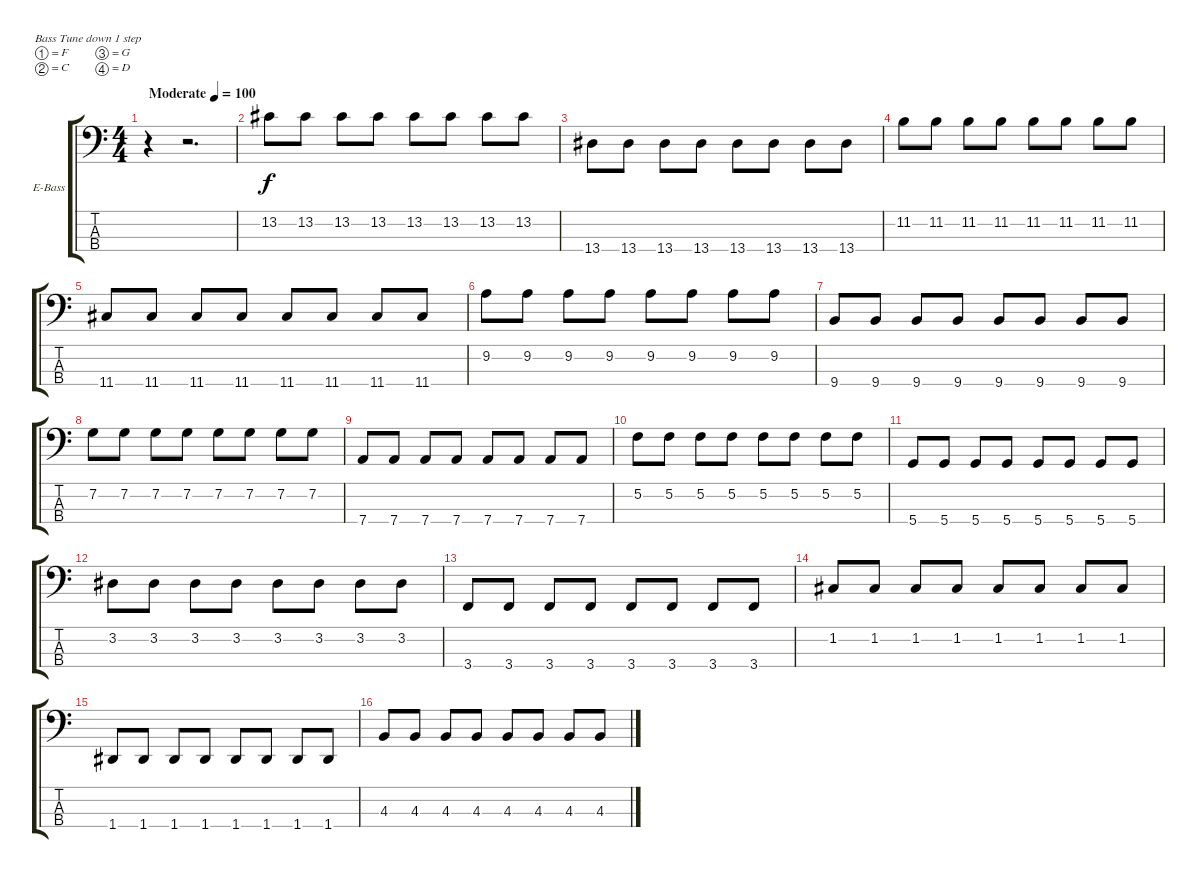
\bracketExtendMode groupsimilarinstruments
\firstSystemTrackNameOrientation horizontal
\otherSystemsTrackNameOrientation horizontal
\track ("Äîðîæêà 3" "E-Bass") {instrument electricbassfinger}
\staff {score tabs}
\tuning (F2 C2 G1 D1)
\ts (4 4)
\beaming (8 2 2 2 2)
\tempo (100 "Moderate")
\clef f4
\ks c
r.4{dy f instrument electricbassfinger} r.2{d} |
13.2.8 13.2.8 13.2.8 13.2.8 13.2.8 13.2.8 13.2.8 13.2.8 |
13.4.8 13.4.8 13.4.8 13.4.8 13.4.8 13.4.8 13.4.8 13.4.8 |
11.2.8 11.2.8 11.2.8 11.2.8 11.2.8 11.2.8 11.2.8 11.2.8 |
11.4.8 11.4.8 11.4.8 11.4.8 11.4.8 11.4.8 11.4.8 11.4.8 |
9.2.8 9.2.8 9.2.8 9.2.8 9.2.8 9.2.8 9.2.8 9.2.8 |
9.4.8 9.4.8 9.4.8 9.4.8 9.4.8 9.4.8 9.4.8 9.4.8 |
7.2.8 7.2.8 7.2.8 7.2.8 7.2.8 7.2.8 7.2.8 7.2.8 |
7.4.8 7.4.8 7.4.8 7.4.8 7.4.8 7.4.8 7.4.8 7.4.8 |
5.2.8 5.2.8 5.2.8 5.2.8 5.2.8 5.2.8 5.2.8 5.2.8 |
5.4.8 5.4.8 5.4.8 5.4.8 5.4.8 5.4.8 5.4.8 5.4.8 |
3.2.8 3.2.8 3.2.8 3.2.8 3.2.8 3.2.8 3.2.8 3.2.8 |
3.4.8 3.4.8 3.4.8 3.4.8 3.4.8 3.4.8 3.4.8 3.4.8 |
1.2.8 1.2.8 1.2.8 1.2.8 1.2.8 1.2.8 1.2.8 1.2.8 |
1.4.8 1.4.8 1.4.8 1.4.8 1.4.8 1.4.8 1.4.8 1.4.8 |
4.3.8 4.3.8 4.3.8 4.3.8 4.3.8 4.3.8 4.3.8 4.3.8
